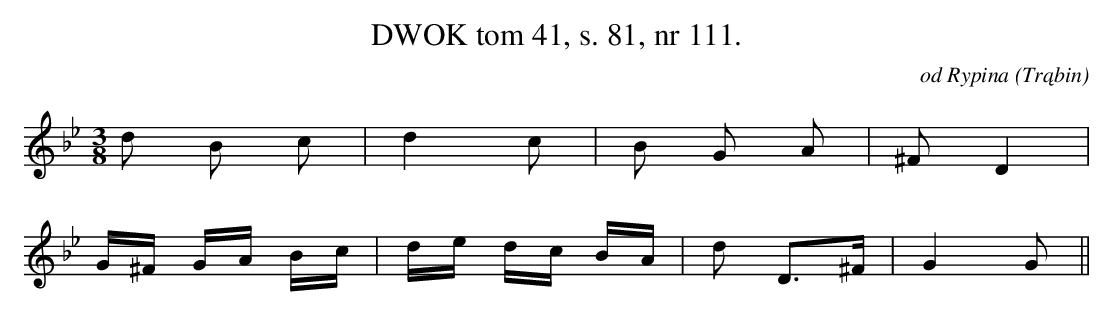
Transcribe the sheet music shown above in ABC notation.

X:1
T:DWOK tom 41, s. 81, nr 111.
O:od Rypina (Trąbin)
L:1/16
M:3/8
K:Bb
d2 B2 c2|d4 c2|B2 G2 A2|^F2 D4|
G^F GA Bc|de dc BA|d2 D3^F|G4 G2||
